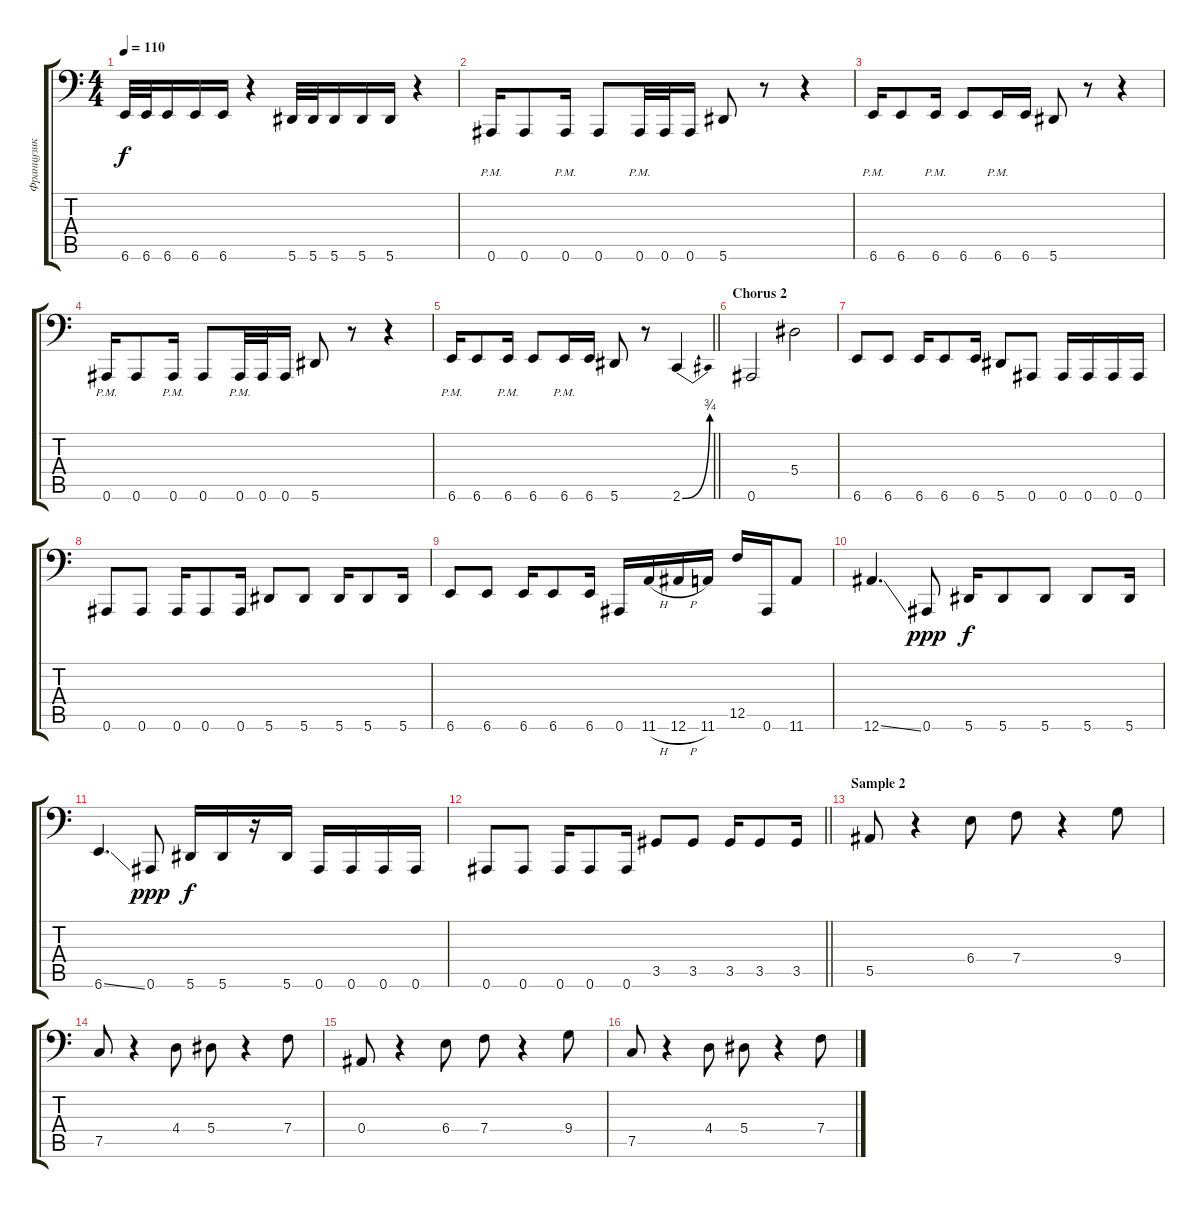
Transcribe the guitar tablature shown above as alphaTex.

\track ("Французик с Басом Bass" "Французик ") {instrument electricbasspick}
\staff {score tabs}
\tuning (C3 G2 Eb2 Bb1 F1 Bb0) {hide}
\ts (4 4)
\tempo 110
\clef f4
\ks c
6.6.32{dy f} 6.6.32 6.6.16 6.6.16 6.6.16 r.4 5.6.32 5.6.32 5.6.16 5.6.16 5.6.16 r.4 |
0.6{pm}.16 0.6.8 0.6{pm}.16 0.6.8 0.6{pm}.32 0.6.32 0.6.16 5.6.8 r.8 r.4 |
6.6{pm}.16 6.6.8 6.6{pm}.16 6.6.8 6.6{pm}.16 6.6.16 5.6.8 r.8 r.4 |
0.6{pm}.16 0.6.8 0.6{pm}.16 0.6.8 0.6{pm}.32 0.6.32 0.6.16 5.6.8 r.8 r.4 |
\barLineRight lightlight
6.6{pm}.16 6.6.8 6.6{pm}.16 6.6.8 6.6{pm}.16 6.6.16 5.6.8 r.8 2.6{be (bend 0 0 60 3)}.4 |
\section ("" "Chorus 2")
0.6.2 5.4.2 |
6.6.8 6.6.8 6.6.16 6.6.8 6.6.16 5.6.8 0.6.8 0.6.16 0.6.16 0.6.16 0.6.16 |
0.6.8 0.6.8 0.6.16 0.6.8 0.6.16 5.6.8 5.6.8 5.6.16 5.6.8 5.6.16 |
6.6.8 6.6.8 6.6.16 6.6.8 6.6.16 0.6.16 11.6{h}.16 12.6{h}.16 11.6.16 12.5.16 0.6.16 11.6.8 |
12.6{ss}.4{d} 0.6.8{dy ppp} 5.6.16{dy f} 5.6.8 5.6.8 5.6.8 5.6.16 |
6.6{ss}.4{d} 0.6.8{dy ppp} 5.6.16{dy f} 5.6.16 r.16 5.6.16 0.6.16 0.6.16 0.6.16 0.6.16 |
\barLineRight lightlight
0.6.8 0.6.8 0.6.16 0.6.8 0.6.16 3.5.8 3.5.8 3.5.16 3.5.8 3.5.16 |
\section ("" "Sample 2")
5.5.8 r.4 6.4.8 7.4.8 r.4 9.4.8 |
7.5.8 r.4 4.4.8 5.4.8 r.4 7.4.8 |
0.4.8 r.4 6.4.8 7.4.8 r.4 9.4.8 |
7.5.8 r.4 4.4.8 5.4.8 r.4 7.4.8
